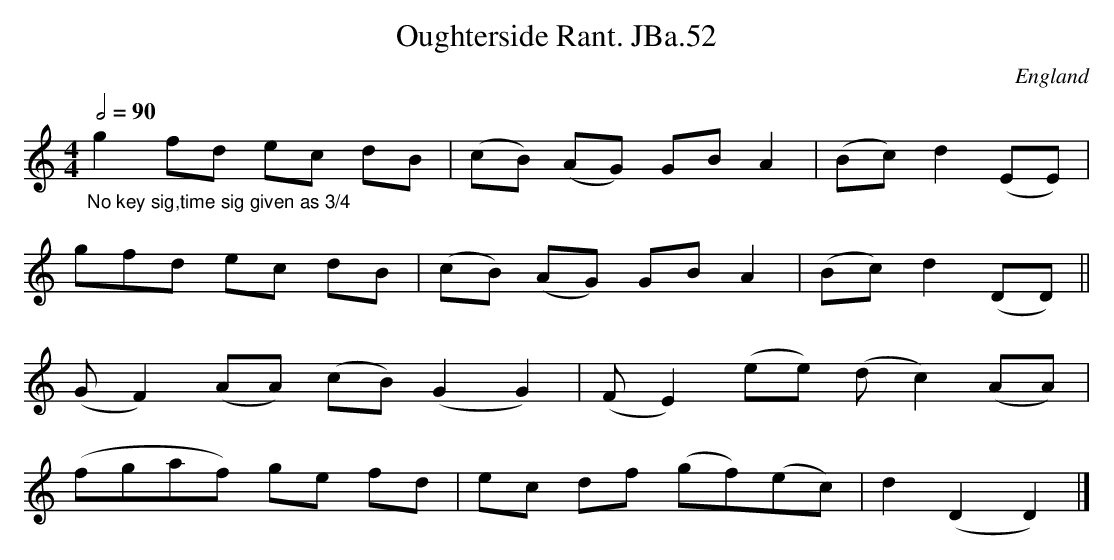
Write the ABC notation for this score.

X:1
T:Oughterside Rant. JBa.52
L:1/8
M:4/4
O:England
Q:1/2=90
K:CMaj
"_No key sig,time sig given as 3/4"
g2 fd ec dB | (cB) (AG) GB A2 | (Bc) d2 (EE) |!
gfd ec dB | (cB) (AG) GB A2 | (Bc) d2 (DD) ||!
(GF2) (AA) (cB) (G2G2) |(FE2) (ee) (dc2) (AA) |!
(fgaf) ge fd | ec df (gf)(ec) | d2 (D2D2) |]
